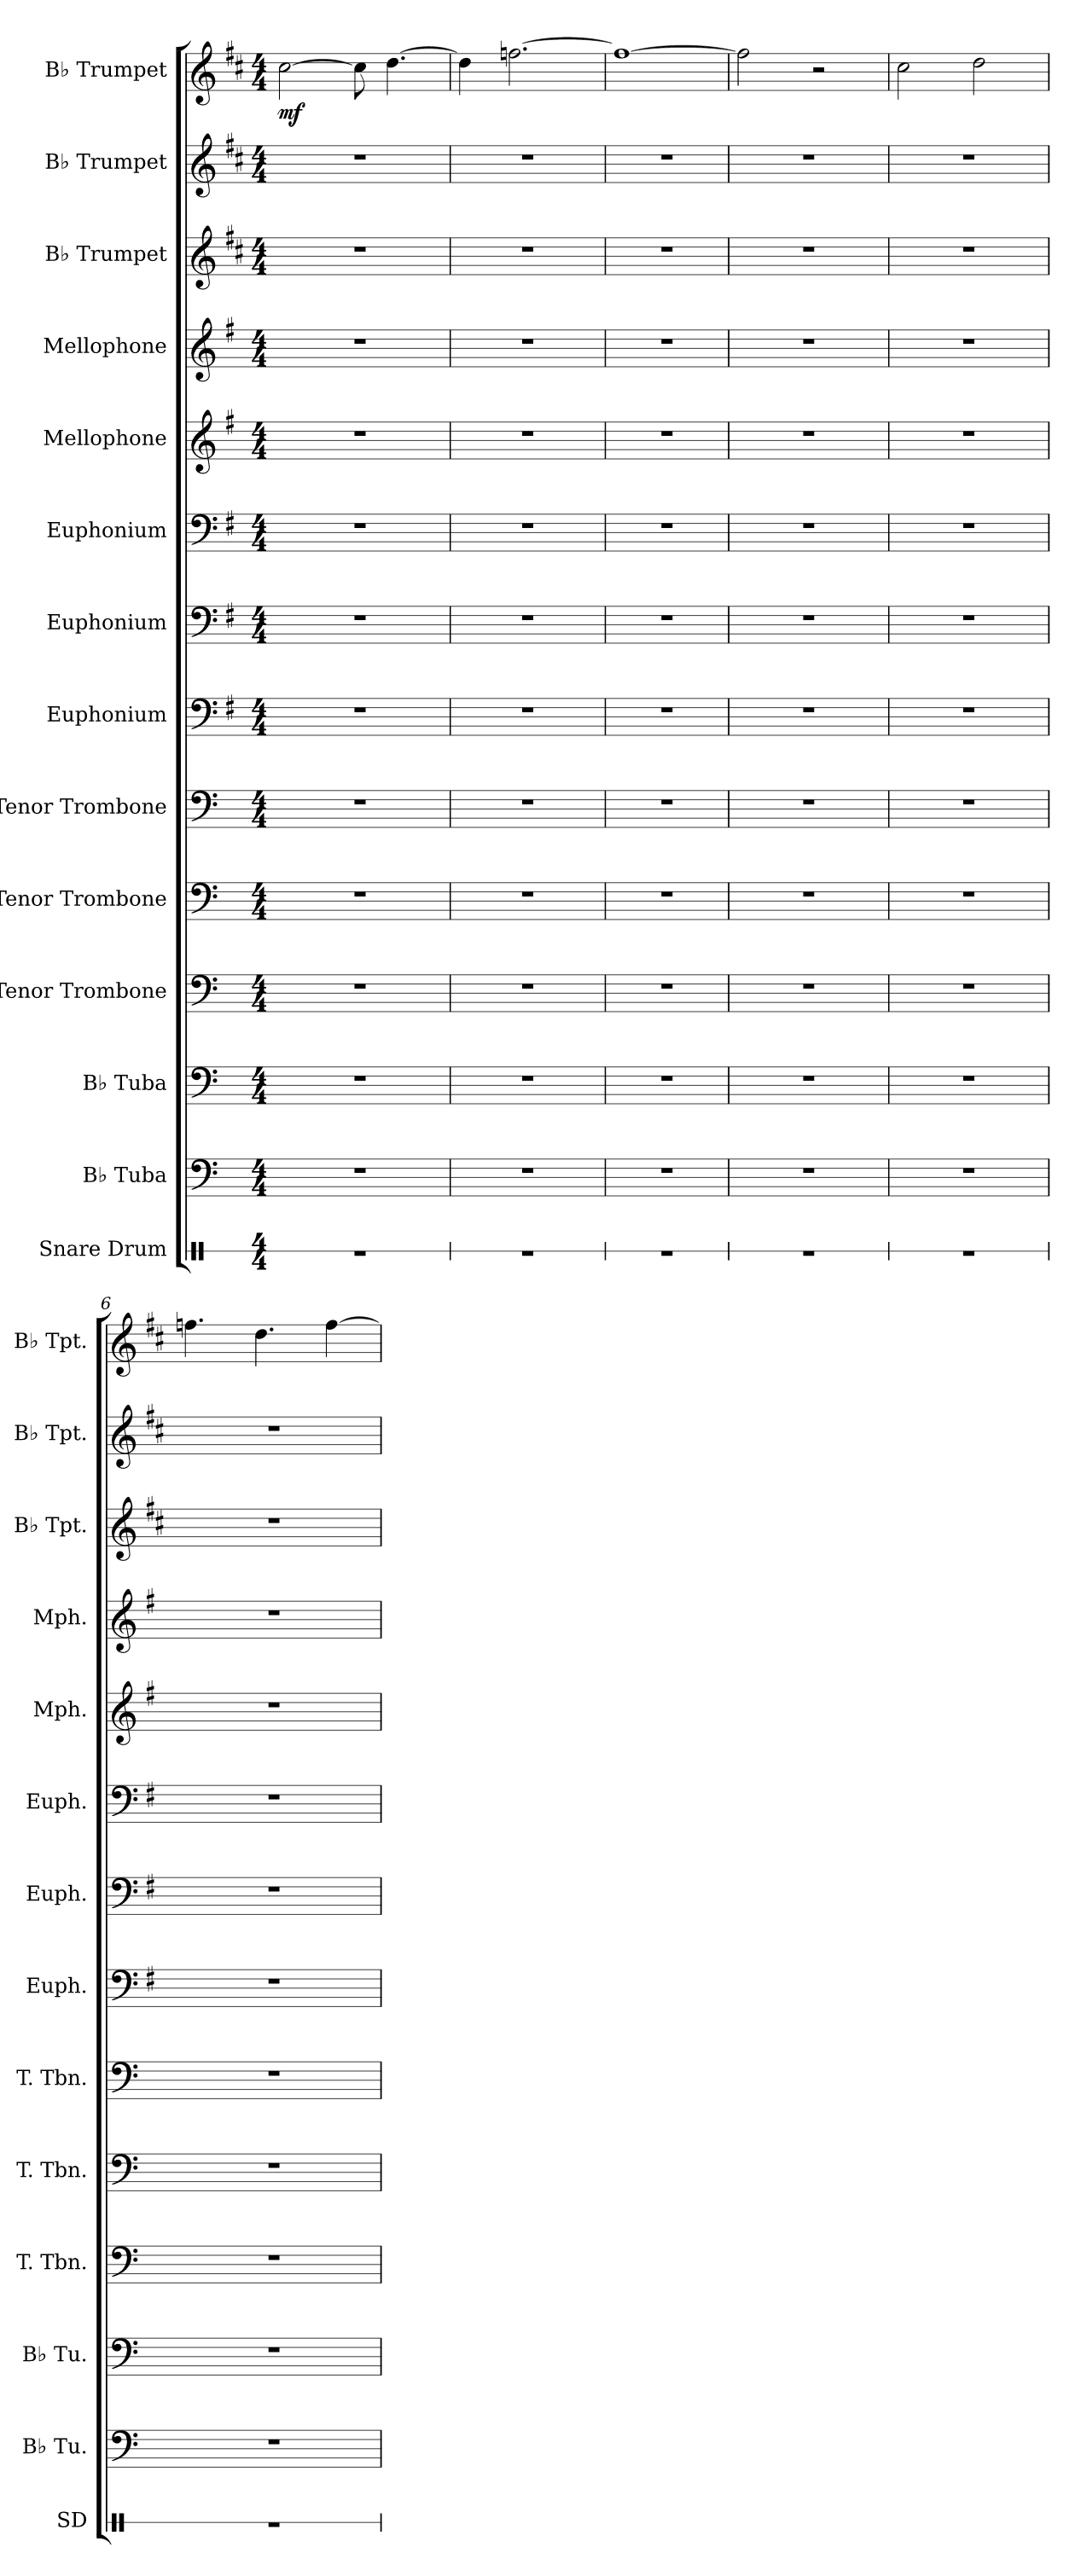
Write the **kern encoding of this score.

**kern	**kern	**kern	**kern	**kern	**kern	**kern	**kern	**kern	**kern	**kern	**kern	**kern	**kern	**dynam
*part14	*part13	*part12	*part11	*part10	*part9	*part8	*part7	*part6	*part5	*part4	*part3	*part2	*part1	*part1
*staff14	*staff13	*staff12	*staff11	*staff10	*staff9	*staff8	*staff7	*staff6	*staff5	*staff4	*staff3	*staff2	*staff1	*staff1
*I"Snare Drum	*I"B♭ Tuba	*I"B♭ Tuba	*I"Tenor Trombone	*I"Tenor Trombone	*I"Tenor Trombone	*I"Euphonium	*I"Euphonium	*I"Euphonium	*I"Mellophone	*I"Mellophone	*I"B♭ Trumpet	*I"B♭ Trumpet	*I"B♭ Trumpet	*
*I'SD	*I'B♭ Tu.	*I'B♭ Tu.	*I'T. Tbn.	*I'T. Tbn.	*I'T. Tbn.	*I'Euph.	*I'Euph.	*I'Euph.	*I'Mph.	*I'Mph.	*I'B♭ Tpt.	*I'B♭ Tpt.	*I'B♭ Tpt.	*
*stria1	*	*	*	*	*	*	*	*	*	*	*	*	*	*
*clefX	*clefF4	*clefF4	*clefF4	*clefF4	*clefF4	*clefF4	*clefF4	*clefF4	*clefG2	*clefG2	*clefG2	*clefG2	*clefG2	*
*	*	*	*	*	*	*ITrd4c7	*ITrd4c7	*ITrd4c7	*ITrd4c7	*ITrd4c7	*ITrd1c2	*ITrd1c2	*ITrd1c2	*
*k[]	*k[]	*k[]	*k[]	*k[]	*k[]	*k[]	*k[]	*k[]	*k[]	*k[]	*k[]	*k[]	*k[]	*
*M4/4	*M4/4	*M4/4	*M4/4	*M4/4	*M4/4	*M4/4	*M4/4	*M4/4	*M4/4	*M4/4	*M4/4	*M4/4	*M4/4	*
*MM180	*MM180	*MM180	*MM180	*MM180	*MM180	*MM180	*MM180	*MM180	*MM180	*MM180	*MM180	*MM180	*MM180	*
=1	=1	=1	=1	=1	=1	=1	=1	=1	=1	=1	=1	=1	=1	=1
!	!	!	!	!	!	!	!	!	!	!	!	!	!	!LO:DY:b
1r	1r	1r	1r	1r	1r	1r	1r	1r	1r	1r	1r	1r	[2b\	mf
.	.	.	.	.	.	.	.	.	.	.	.	.	8b\]	.
.	.	.	.	.	.	.	.	.	.	.	.	.	[4.cc\	.
=2	=2	=2	=2	=2	=2	=2	=2	=2	=2	=2	=2	=2	=2	=2
1r	1r	1r	1r	1r	1r	1r	1r	1r	1r	1r	1r	1r	4cc\]	.
.	.	.	.	.	.	.	.	.	.	.	.	.	[2.ee-X\	.
=3	=3	=3	=3	=3	=3	=3	=3	=3	=3	=3	=3	=3	=3	=3
1r	1r	1r	1r	1r	1r	1r	1r	1r	1r	1r	1r	1r	1ee-_	.
=4	=4	=4	=4	=4	=4	=4	=4	=4	=4	=4	=4	=4	=4	=4
1r	1r	1r	1r	1r	1r	1r	1r	1r	1r	1r	1r	1r	2ee-\]	.
.	.	.	.	.	.	.	.	.	.	.	.	.	2r	.
=5	=5	=5	=5	=5	=5	=5	=5	=5	=5	=5	=5	=5	=5	=5
1r	1r	1r	1r	1r	1r	1r	1r	1r	1r	1r	1r	1r	2b\	.
.	.	.	.	.	.	.	.	.	.	.	.	.	2cc\	.
=6	=6	=6	=6	=6	=6	=6	=6	=6	=6	=6	=6	=6	=6	=6
1r	1r	1r	1r	1r	1r	1r	1r	1r	1r	1r	1r	1r	4.ee-X\	.
.	.	.	.	.	.	.	.	.	.	.	.	.	4.cc\	.
.	.	.	.	.	.	.	.	.	.	.	.	.	[4ee-\	.
=	=	=	=	=	=	=	=	=	=	=	=	=	=	=
*-	*-	*-	*-	*-	*-	*-	*-	*-	*-	*-	*-	*-	*-	*-
